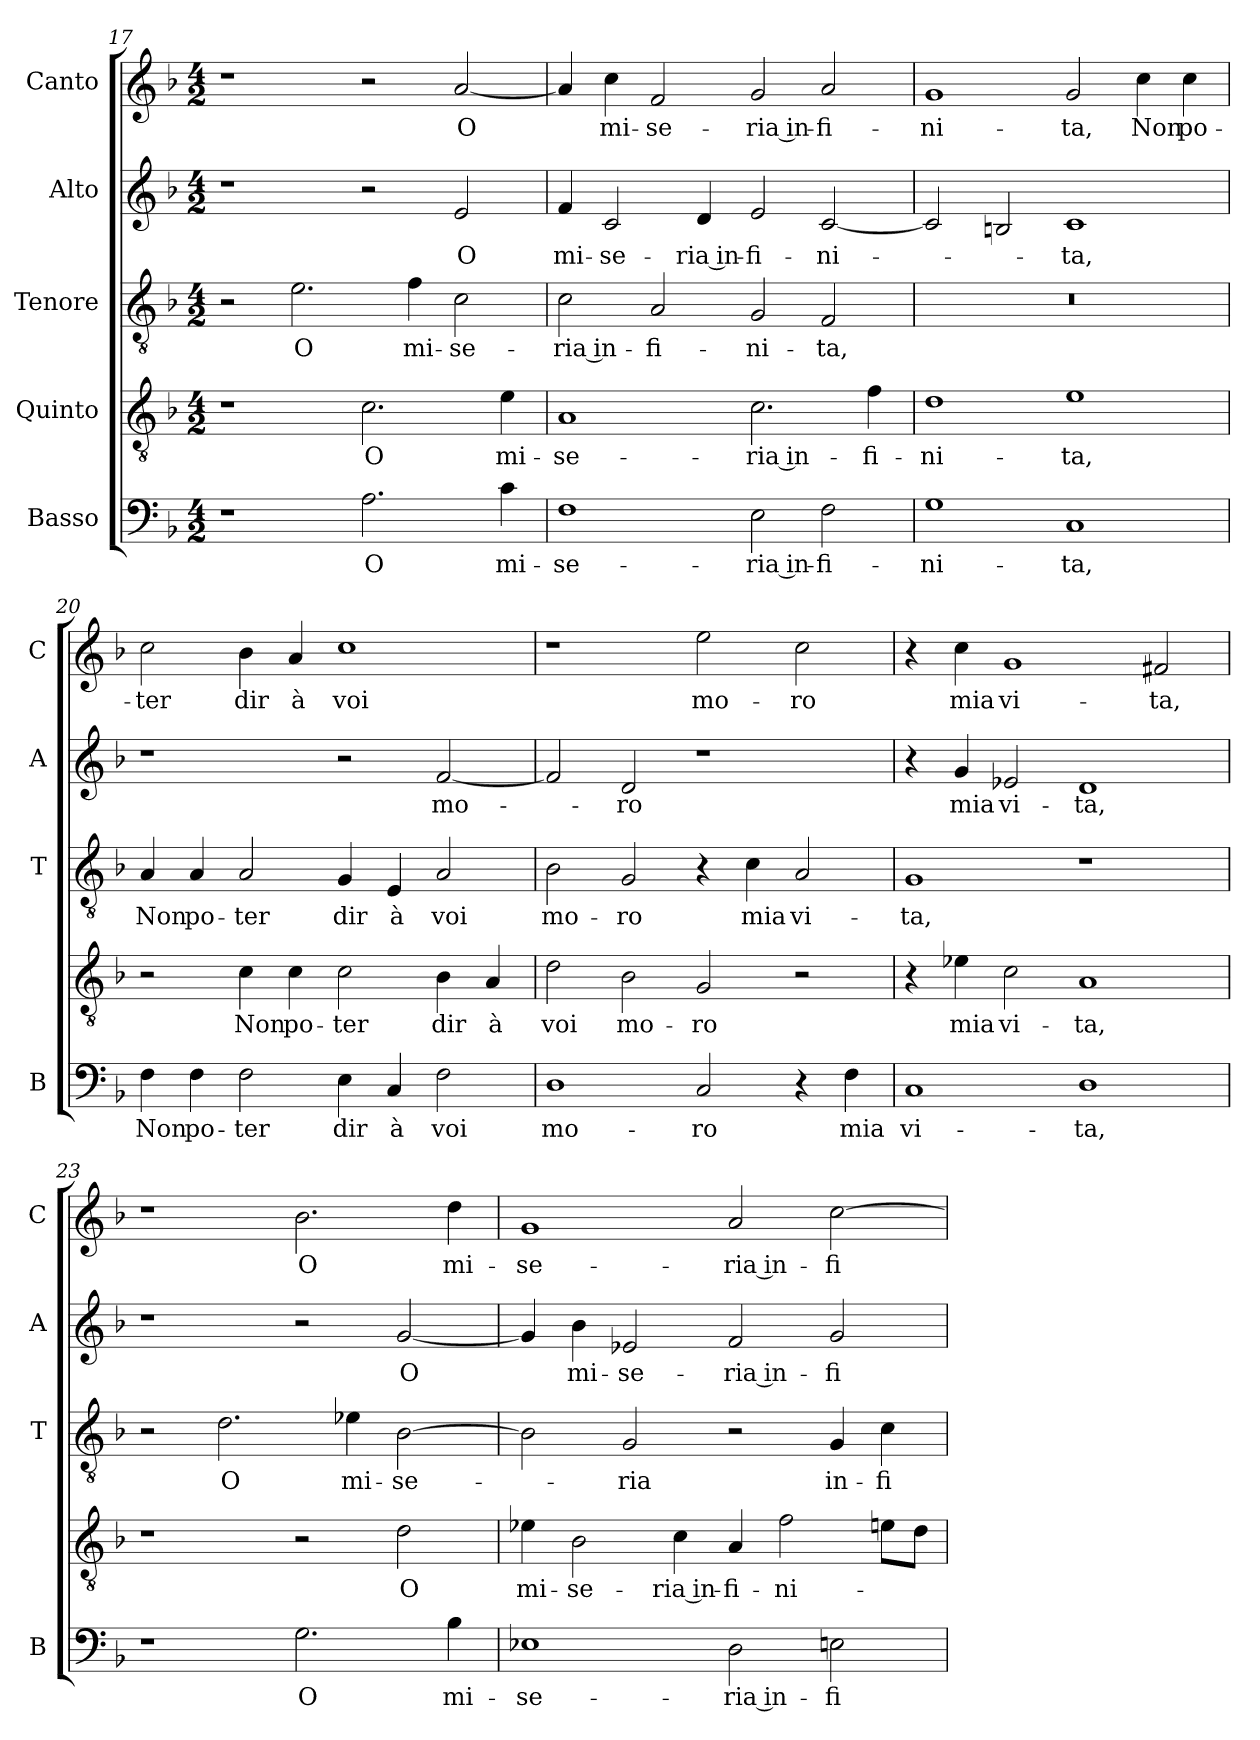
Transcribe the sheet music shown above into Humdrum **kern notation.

**kern	**text	**kern	**text	**kern	**text	**kern	**text	**kern	**text
*part5	*part5	*part4	*part4	*part3	*part3	*part2	*part2	*part1	*part1
*staff5	*staff5	*staff4	*staff4	*staff3	*staff3	*staff2	*staff2	*staff1	*staff1
*I"Basso	*	*I"Quinto	*	*I"Tenore	*	*I"Alto	*	*I"Canto	*
*I'B	*	*	*	*I'T	*	*I'A	*	*I'C	*
*clefF4	*	*clefGv2	*	*clefGv2	*	*clefG2	*	*clefG2	*
*k[b-]	*	*k[b-]	*	*k[b-]	*	*k[b-]	*	*k[b-]	*
*F:	*	*F:	*	*F:	*	*F:	*	*F:	*
*M4/2	*	*M4/2	*	*M4/2	*	*M4/2	*	*M4/2	*
=17	=17	=17	=17	=17	=17	=17	=17	=17	=17
1r	.	1r	.	2r	.	1r	.	1r	.
!	!	!	!	!	!LO:LY:b	!	!	!	!
.	.	.	.	2.e\	O	.	.	.	.
!	!LO:LY:b	!	!LO:LY:b	!	!	!	!	!	!
2.A\	O	2.c\	O	.	.	2r	.	2r	.
!	!	!	!	!	!LO:LY:b	!	!	!	!
.	.	.	.	4f\	mi-	.	.	.	.
!	!	!	!	!	!LO:LY:b	!	!LO:LY:b	!	!LO:LY:b
.	.	.	.	2c\	-se-	2e/	O	[2a/	O
!	!LO:LY:b	!	!LO:LY:b	!	!	!	!	!	!
4c\	mi-	4e\	mi-	.	.	.	.	.	.
!!LO:LB:g=z
=18	=18	=18	=18	=18	=18	=18	=18	=18	=18
!	!LO:LY:b	!	!LO:LY:b	!	!LO:LY:b	!	!LO:LY:b	!	!
1F	-se-	1A	-se-	2c\	-ria in-	4f/	mi-	4a/]	.
!	!	!	!	!	!	!	!LO:LY:b	!	!LO:LY:b
.	.	.	.	.	.	2c/	-se-	4cc\	mi-
!	!	!	!	!	!LO:LY:b	!	!	!	!LO:LY:b
.	.	.	.	2A/	-fi-	.	.	2f/	-se-
!	!	!	!	!	!	!	!LO:LY:b	!	!
.	.	.	.	.	.	4d/	-ria in-	.	.
!	!LO:LY:b	!	!LO:LY:b	!	!LO:LY:b	!	!LO:LY:b	!	!LO:LY:b
2E\	-ria in-	2.c\	-ria in-	2G/	-ni-	2e/	-fi-	2g/	-ria in-
!	!LO:LY:b	!	!	!	!LO:LY:b	!	!LO:LY:b	!	!LO:LY:b
2F\	-fi-	.	.	2F/	-ta,	[2c/	-ni-	2a/	-fi-
!	!	!	!LO:LY:b	!	!	!	!	!	!
.	.	4f\	-fi-	.	.	.	.	.	.
=19	=19	=19	=19	=19	=19	=19	=19	=19	=19
!	!LO:LY:b	!	!LO:LY:b	!	!	!	!	!	!LO:LY:b
1G	-ni-	1d	-ni-	0r	.	2c/]	.	1g	-ni-
.	.	.	.	.	.	2Bn/	.	.	.
!	!LO:LY:b	!	!LO:LY:b	!	!	!	!LO:LY:b	!	!LO:LY:b
1C	-ta,	1e	-ta,	.	.	1c	-ta,	2g/	-ta,
!	!	!	!	!	!	!	!	!	!LO:LY:b
.	.	.	.	.	.	.	.	4cc\	Non
!	!	!	!	!	!	!	!	!	!LO:LY:b
.	.	.	.	.	.	.	.	4cc\	po-
=20	=20	=20	=20	=20	=20	=20	=20	=20	=20
!	!LO:LY:b	!	!	!	!LO:LY:b	!	!	!	!LO:LY:b
4F\	Non	2r	.	4A/	Non	1r	.	2cc\	-ter
!	!LO:LY:b	!	!	!	!LO:LY:b	!	!	!	!
4F\	po-	.	.	4A/	po-	.	.	.	.
!	!LO:LY:b	!	!LO:LY:b	!	!LO:LY:b	!	!	!	!LO:LY:b
2F\	-ter	4c\	Non	2A/	-ter	.	.	4b-\	dir
!	!	!	!LO:LY:b	!	!	!	!	!	!LO:LY:b
.	.	4c\	po-	.	.	.	.	4a/	à
!	!LO:LY:b	!	!LO:LY:b	!	!LO:LY:b	!	!	!	!LO:LY:b
4E\	dir	2c\	-ter	4G/	dir	2r	.	1cc	voi
!	!LO:LY:b	!	!	!	!LO:LY:b	!	!	!	!
4C/	à	.	.	4E/	à	.	.	.	.
!	!LO:LY:b	!	!LO:LY:b	!	!LO:LY:b	!	!LO:LY:b	!	!
2F\	voi	4B-\	dir	2A/	voi	[2f/	mo-	.	.
!	!	!	!LO:LY:b	!	!	!	!	!	!
.	.	4A/	à	.	.	.	.	.	.
=21	=21	=21	=21	=21	=21	=21	=21	=21	=21
!	!LO:LY:b	!	!LO:LY:b	!	!LO:LY:b	!	!	!	!
1D	mo-	2d\	voi	2B-\	mo-	2f/]	.	1r	.
!	!	!	!LO:LY:b	!	!LO:LY:b	!	!LO:LY:b	!	!
.	.	2B-\	mo-	2G/	-ro	2d/	-ro	.	.
!	!LO:LY:b	!	!LO:LY:b	!	!	!	!	!	!LO:LY:b
2C/	-ro	2G/	-ro	4r	.	1r	.	2ee\	mo-
!	!	!	!	!	!LO:LY:b	!	!	!	!
.	.	.	.	4c\	mia	.	.	.	.
!	!	!	!	!	!LO:LY:b	!	!	!	!LO:LY:b
4r	.	2r	.	2A/	vi-	.	.	2cc\	-ro
!	!LO:LY:b	!	!	!	!	!	!	!	!
4F\	mia	.	.	.	.	.	.	.	.
!!LO:PB:g=z
=22	=22	=22	=22	=22	=22	=22	=22	=22	=22
!	!LO:LY:b	!	!	!	!LO:LY:b	!	!	!	!
1C	vi-	4r	.	1G	-ta,	4r	.	4r	.
!	!	!	!LO:LY:b	!	!	!	!LO:LY:b	!	!LO:LY:b
.	.	4e-X\	mia	.	.	4g/	mia	4cc\	mia
!	!	!	!LO:LY:b	!	!	!	!LO:LY:b	!	!LO:LY:b
.	.	2c\	vi-	.	.	2e-X/	vi-	1g	vi-
!	!LO:LY:b	!	!LO:LY:b	!	!	!	!LO:LY:b	!	!
1D	-ta,	1A	-ta,	1r	.	1d	-ta,	.	.
!	!	!	!	!	!	!	!	!	!LO:LY:b
.	.	.	.	.	.	.	.	2f#X/	-ta,
=23	=23	=23	=23	=23	=23	=23	=23	=23	=23
1r	.	1r	.	2r	.	1r	.	1r	.
!	!	!	!	!	!LO:LY:b	!	!	!	!
.	.	.	.	2.d\	O	.	.	.	.
!	!LO:LY:b	!	!	!	!	!	!	!	!LO:LY:b
2.G\	O	2r	.	.	.	2r	.	2.b-\	O
!	!	!	!	!	!LO:LY:b	!	!	!	!
.	.	.	.	4e-X\	mi-	.	.	.	.
!	!	!	!LO:LY:b	!	!LO:LY:b	!	!LO:LY:b	!	!
.	.	2d\	O	[2B-\	-se-	[2g/	O	.	.
!	!LO:LY:b	!	!	!	!	!	!	!	!LO:LY:b
4B-\	mi-	.	.	.	.	.	.	4dd\	mi-
=24	=24	=24	=24	=24	=24	=24	=24	=24	=24
!	!LO:LY:b	!	!LO:LY:b	!	!	!	!	!	!LO:LY:b
1E-X	-se-	4e-X\	mi-	2B-\]	.	4g/]	.	1g	-se-
!	!	!	!LO:LY:b	!	!	!	!LO:LY:b	!	!
.	.	2B-\	-se-	.	.	4b-\	mi-	.	.
!	!	!	!	!	!LO:LY:b	!	!LO:LY:b	!	!
.	.	.	.	2G/	-ria	2e-X/	-se-	.	.
!	!	!	!LO:LY:b	!	!	!	!	!	!
.	.	4c\	-ria in-	.	.	.	.	.	.
!	!LO:LY:b	!	!LO:LY:b	!	!	!	!LO:LY:b	!	!LO:LY:b
2D\	-ria in-	4A/	-fi-	2r	.	2f/	-ria in-	2a/	-ria in-
!	!	!	!LO:LY:b	!	!	!	!	!	!
.	.	2f\	-ni-	.	.	.	.	.	.
!	!LO:LY:b	!	!	!	!LO:LY:b	!	!LO:LY:b	!	!LO:LY:b
2En\	-fi-	.	.	4G/	in-	2g/	-fi-	[2cc\	-fi-
!	!	!	!	!	!LO:LY:b	!	!	!	!
.	.	8en\L	.	4c\	-fi-	.	.	.	.
.	.	8d\J	.	.	.	.	.	.	.
=	=	=	=	=	=	=	=	=	=
*-	*-	*-	*-	*-	*-	*-	*-	*-	*-
